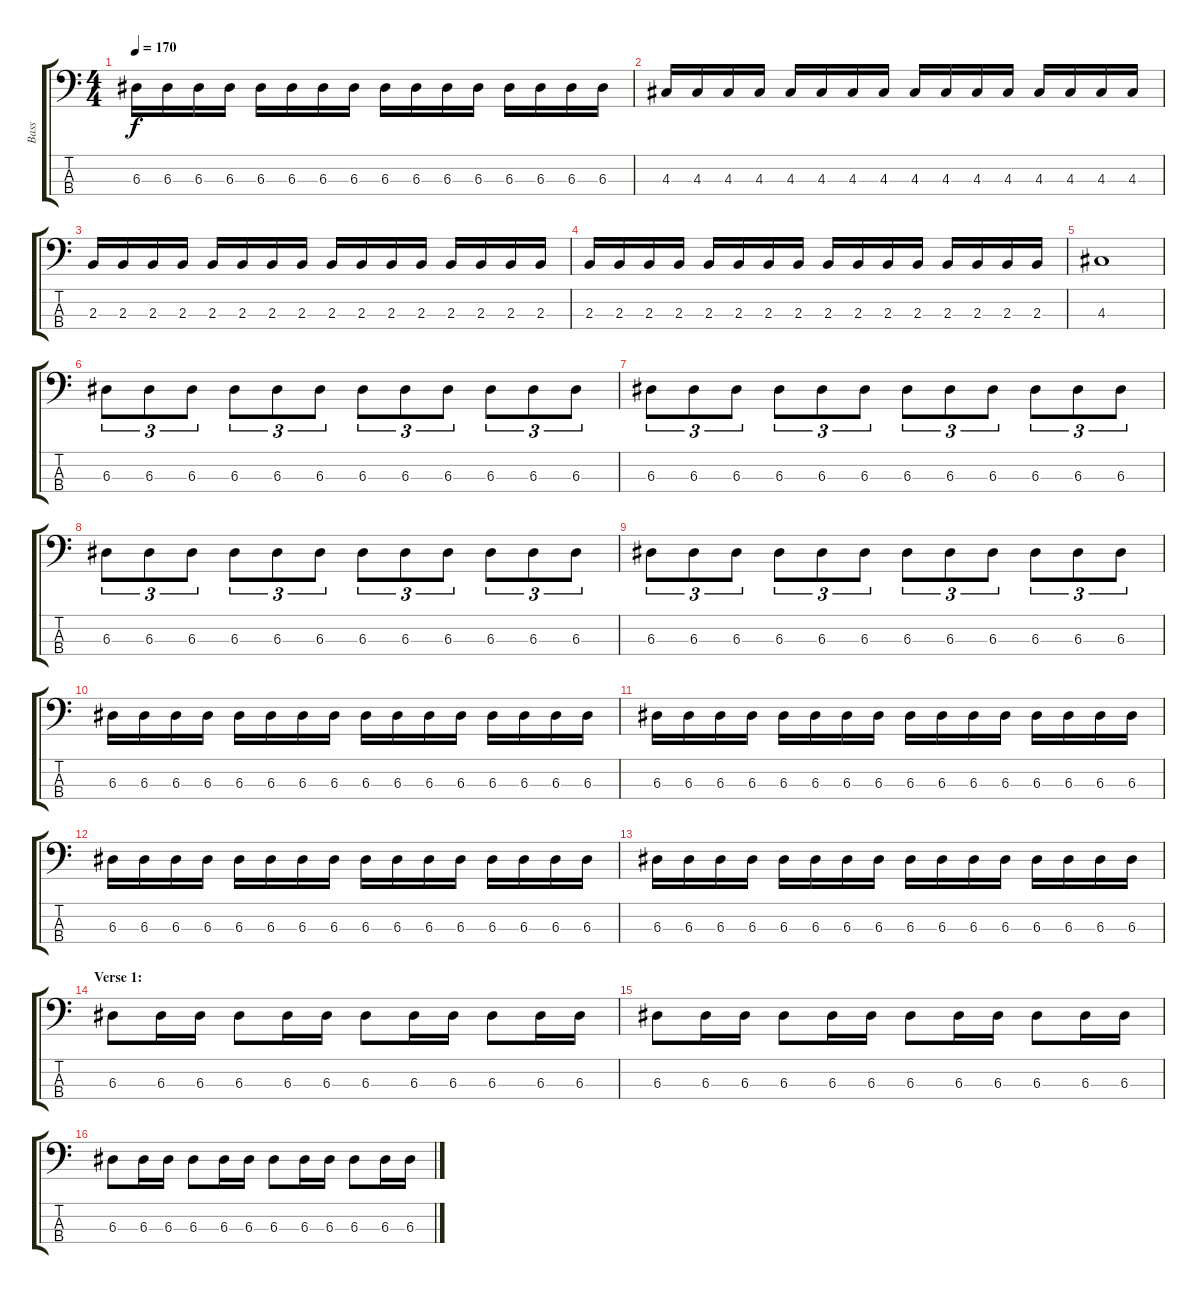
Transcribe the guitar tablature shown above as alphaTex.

\track ("Bass" "Bass") {instrument electricbasspick}
\staff {score tabs}
\tuning (G2 D2 A1 E1) {hide}
\ts (4 4)
\tempo 170
\clef f4
\ks c
6.3.16{dy f} 6.3.16 6.3.16 6.3.16 6.3.16 6.3.16 6.3.16 6.3.16 6.3.16 6.3.16 6.3.16 6.3.16 6.3.16 6.3.16 6.3.16 6.3.16 |
4.3.16 4.3.16 4.3.16 4.3.16 4.3.16 4.3.16 4.3.16 4.3.16 4.3.16 4.3.16 4.3.16 4.3.16 4.3.16 4.3.16 4.3.16 4.3.16 |
2.3.16 2.3.16 2.3.16 2.3.16 2.3.16 2.3.16 2.3.16 2.3.16 2.3.16 2.3.16 2.3.16 2.3.16 2.3.16 2.3.16 2.3.16 2.3.16 |
2.3.16 2.3.16 2.3.16 2.3.16 2.3.16 2.3.16 2.3.16 2.3.16 2.3.16 2.3.16 2.3.16 2.3.16 2.3.16 2.3.16 2.3.16 2.3.16 |
4.3.1 |
6.3.8{tu (3 2)} 6.3.8{tu (3 2)} 6.3.8{tu (3 2)} 6.3.8{tu (3 2)} 6.3.8{tu (3 2)} 6.3.8{tu (3 2)} 6.3.8{tu (3 2)} 6.3.8{tu (3 2)} 6.3.8{tu (3 2)} 6.3.8{tu (3 2)} 6.3.8{tu (3 2)} 6.3.8{tu (3 2)} |
6.3.8{tu (3 2)} 6.3.8{tu (3 2)} 6.3.8{tu (3 2)} 6.3.8{tu (3 2)} 6.3.8{tu (3 2)} 6.3.8{tu (3 2)} 6.3.8{tu (3 2)} 6.3.8{tu (3 2)} 6.3.8{tu (3 2)} 6.3.8{tu (3 2)} 6.3.8{tu (3 2)} 6.3.8{tu (3 2)} |
6.3.8{tu (3 2)} 6.3.8{tu (3 2)} 6.3.8{tu (3 2)} 6.3.8{tu (3 2)} 6.3.8{tu (3 2)} 6.3.8{tu (3 2)} 6.3.8{tu (3 2)} 6.3.8{tu (3 2)} 6.3.8{tu (3 2)} 6.3.8{tu (3 2)} 6.3.8{tu (3 2)} 6.3.8{tu (3 2)} |
6.3.8{tu (3 2)} 6.3.8{tu (3 2)} 6.3.8{tu (3 2)} 6.3.8{tu (3 2)} 6.3.8{tu (3 2)} 6.3.8{tu (3 2)} 6.3.8{tu (3 2)} 6.3.8{tu (3 2)} 6.3.8{tu (3 2)} 6.3.8{tu (3 2)} 6.3.8{tu (3 2)} 6.3.8{tu (3 2)} |
6.3.16 6.3.16 6.3.16 6.3.16 6.3.16 6.3.16 6.3.16 6.3.16 6.3.16 6.3.16 6.3.16 6.3.16 6.3.16 6.3.16 6.3.16 6.3.16 |
6.3.16 6.3.16 6.3.16 6.3.16 6.3.16 6.3.16 6.3.16 6.3.16 6.3.16 6.3.16 6.3.16 6.3.16 6.3.16 6.3.16 6.3.16 6.3.16 |
6.3.16 6.3.16 6.3.16 6.3.16 6.3.16 6.3.16 6.3.16 6.3.16 6.3.16 6.3.16 6.3.16 6.3.16 6.3.16 6.3.16 6.3.16 6.3.16 |
6.3.16 6.3.16 6.3.16 6.3.16 6.3.16 6.3.16 6.3.16 6.3.16 6.3.16 6.3.16 6.3.16 6.3.16 6.3.16 6.3.16 6.3.16 6.3.16 |
\section ("" "Verse 1:")
6.3.8 6.3.16 6.3.16 6.3.8 6.3.16 6.3.16 6.3.8 6.3.16 6.3.16 6.3.8 6.3.16 6.3.16 |
6.3.8 6.3.16 6.3.16 6.3.8 6.3.16 6.3.16 6.3.8 6.3.16 6.3.16 6.3.8 6.3.16 6.3.16 |
6.3.8 6.3.16 6.3.16 6.3.8 6.3.16 6.3.16 6.3.8 6.3.16 6.3.16 6.3.8 6.3.16 6.3.16
